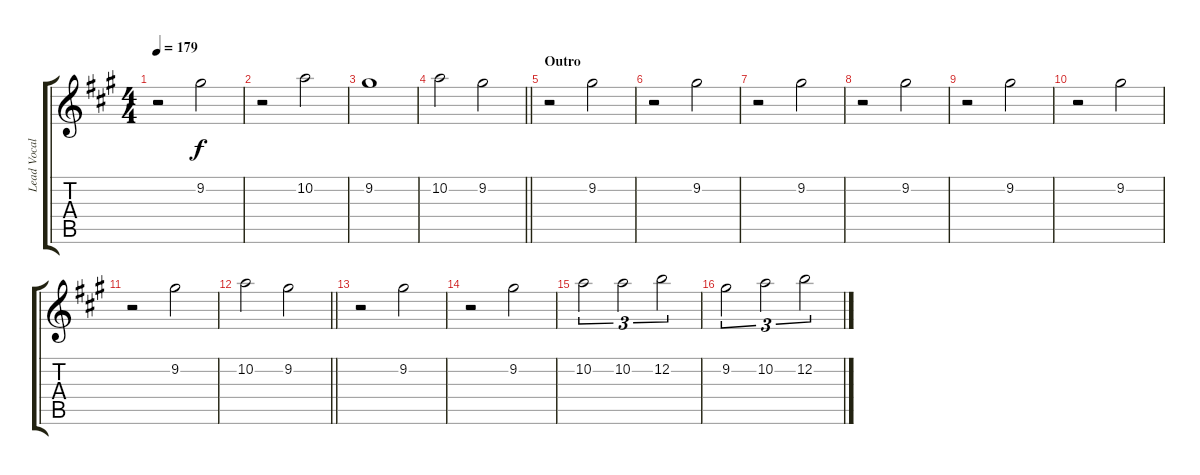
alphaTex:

\track ("Lead Vocal (Adam Gontier)" "Lead Vocal") {instrument overdrivenguitar}
\staff {score tabs}
\tuning (E4 B3 G3 D3 A2 E2) {hide}
\ts (4 4)
\tempo 179
\clef g2
\ks f#minor
r.2{dy f} 9.2.2 |
r.2 10.2.2 |
9.2.1 |
\barLineRight lightlight
10.2.2 9.2.2 |
\section ("" "Outro")
r.2 9.2.2 |
r.2 9.2.2 |
r.2 9.2.2 |
r.2 9.2.2 |
r.2 9.2.2 |
r.2 9.2.2 |
r.2 9.2.2 |
\barLineRight lightlight
10.2.2 9.2.2 |
r.2 9.2.2 |
r.2 9.2.2 |
10.2.2{tu (3 2)} 10.2.2{tu (3 2)} 12.2.2{tu (3 2)} |
9.2.2{tu (3 2)} 10.2.2{tu (3 2)} 12.2.2{tu (3 2)}
